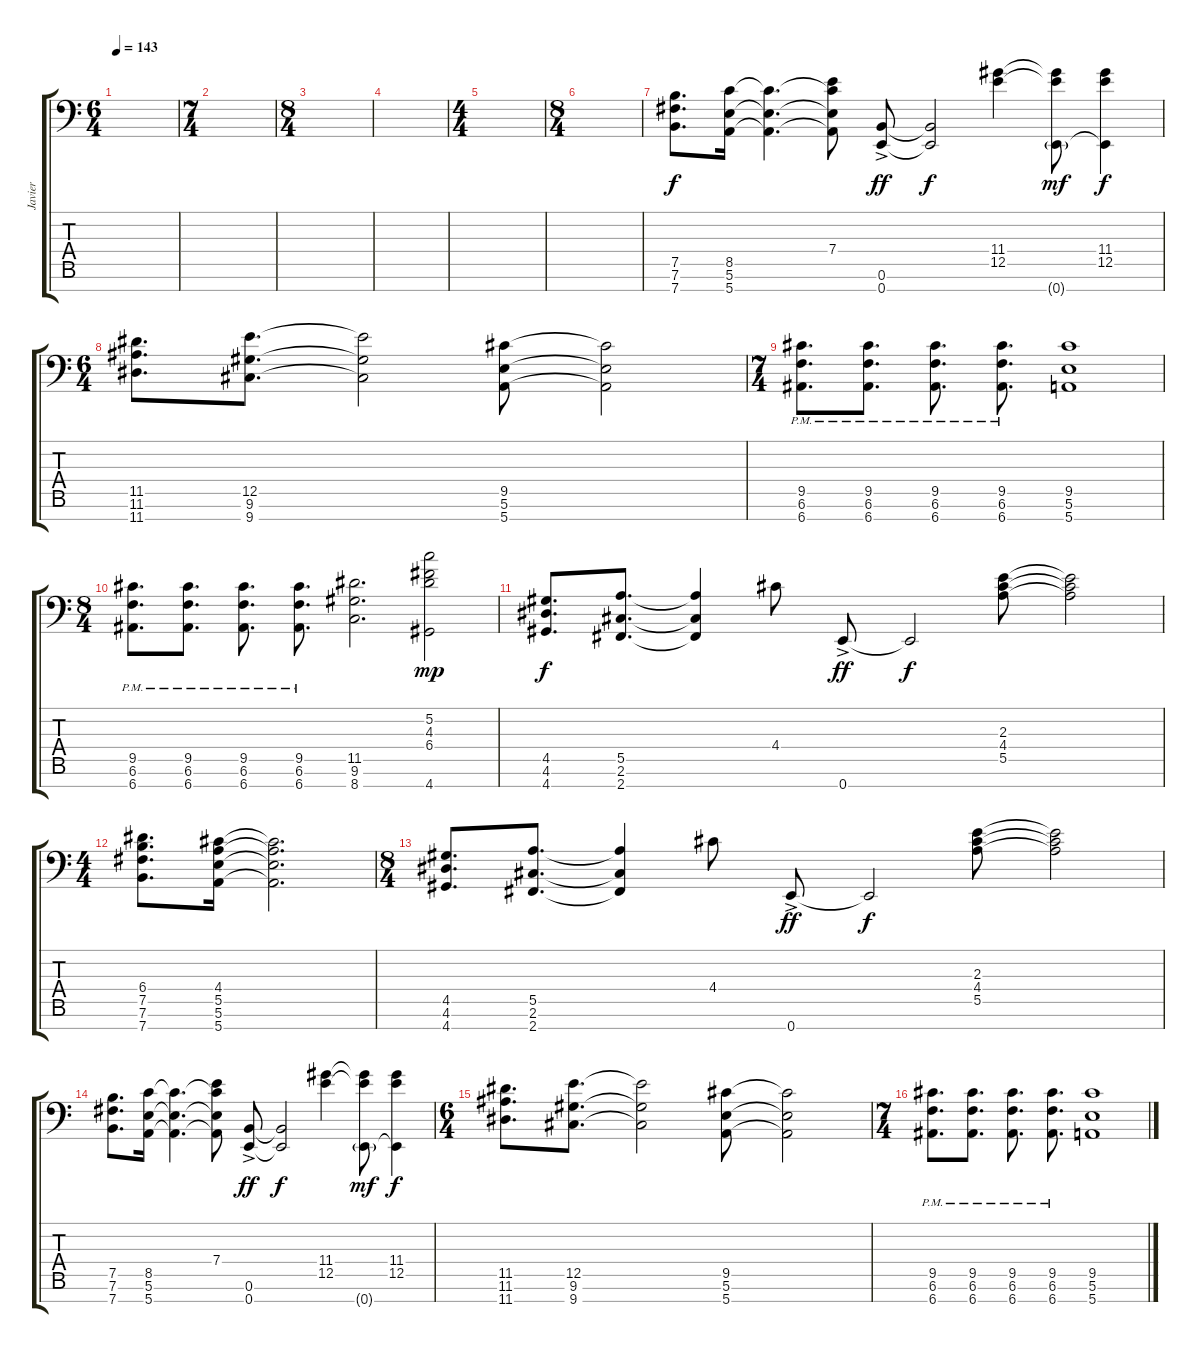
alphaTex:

\track ("Javier" "Javier") {instrument distortionguitar}
\staff {score tabs}
\tuning (B3 G3 D3 A2 E2 B1 E1) {hide}
\ts (6 4)
\tempo 143
\clef f4
\ks c
|
\ts (7 4)
|
\ts (8 4)
|
|
\ts (4 4)
|
\ts (8 4)
|
(7.5 7.6 7.7).8{d volume 13 instrument distortionguitar} (8.5 5.6 5.7).16 (8.5{t} 5.6{t} 5.7{t}).4{d} (7.4 8.5{t} 5.6{t} 5.7{t}).8 (0.6 0.7{ac}).8{dy ff} (0.6{t} 0.7{t}).2{dy f} (11.4 12.5).4 (11.4{t} 12.5{t} 0.7{g}).8{dy mf} (11.4 12.5 0.7{t}).4{dy f} |
\ts (6 4)
(11.5 11.6 11.7).8{d} (12.5 9.6 9.7).8{d} (12.5{t} 9.6{t} 9.7{t}).2 (9.5 5.6 5.7).8 (9.5{t} 5.6{t} 5.7{t}).2 |
\ts (7 4)
(9.5{pm} 6.6{pm} 6.7{pm}).8{d} (9.5{pm} 6.6{pm} 6.7{pm}).8{d} (9.5{pm} 6.6{pm} 6.7{pm}).8{d} (9.5{pm} 6.6{pm} 6.7{pm}).8{d} (9.5 5.6 5.7).1 |
\ts (8 4)
(9.5{pm} 6.6{pm} 6.7{pm}).8{d} (9.5{pm} 6.6{pm} 6.7{pm}).8{d} (9.5{pm} 6.6{pm} 6.7{pm}).8{d} (9.5{pm} 6.6{pm} 6.7{pm}).8{d} (11.5 9.6 8.7).2{d} (5.2 4.3 6.4 4.7).2{dy mp} |
(4.5 4.6 4.7).8{d dy f} (5.5 2.6 2.7).8{d} (5.5{t} 2.6{t} 2.7{t}).4 4.4.8 0.7{ac}.8{dy ff} 0.7{t}.2{dy f} (2.3 4.4 5.5).8 (2.3{t} 4.4{t} 5.5{t}).2 |
\ts (4 4)
(6.4 7.5 7.6 7.7).8{d} (4.4 5.5 5.6 5.7).16 (4.4{t} 5.5{t} 5.6{t} 5.7{t}).2{d} |
\ts (8 4)
(4.5 4.6 4.7).8{d} (5.5 2.6 2.7).8{d} (5.5{t} 2.6{t} 2.7{t}).4 4.4.8 0.7{ac}.8{dy ff} 0.7{t}.2{dy f} (2.3 4.4 5.5).8 (2.3{t} 4.4{t} 5.5{t}).2 |
(7.5 7.6 7.7).8{d} (8.5 5.6 5.7).16 (8.5{t} 5.6{t} 5.7{t}).4{d} (7.4 8.5{t} 5.6{t} 5.7{t}).8 (0.6 0.7{ac}).8{dy ff} (0.6{t} 0.7{t}).2{dy f} (11.4 12.5).4 (11.4{t} 12.5{t} 0.7{g}).8{dy mf} (11.4 12.5 0.7{t}).4{dy f} |
\ts (6 4)
(11.5 11.6 11.7).8{d} (12.5 9.6 9.7).8{d} (12.5{t} 9.6{t} 9.7{t}).2 (9.5 5.6 5.7).8 (9.5{t} 5.6{t} 5.7{t}).2 |
\ts (7 4)
(9.5{pm} 6.6{pm} 6.7{pm}).8{d} (9.5{pm} 6.6{pm} 6.7{pm}).8{d} (9.5{pm} 6.6{pm} 6.7{pm}).8{d} (9.5{pm} 6.6{pm} 6.7{pm}).8{d} (9.5 5.6 5.7).1
